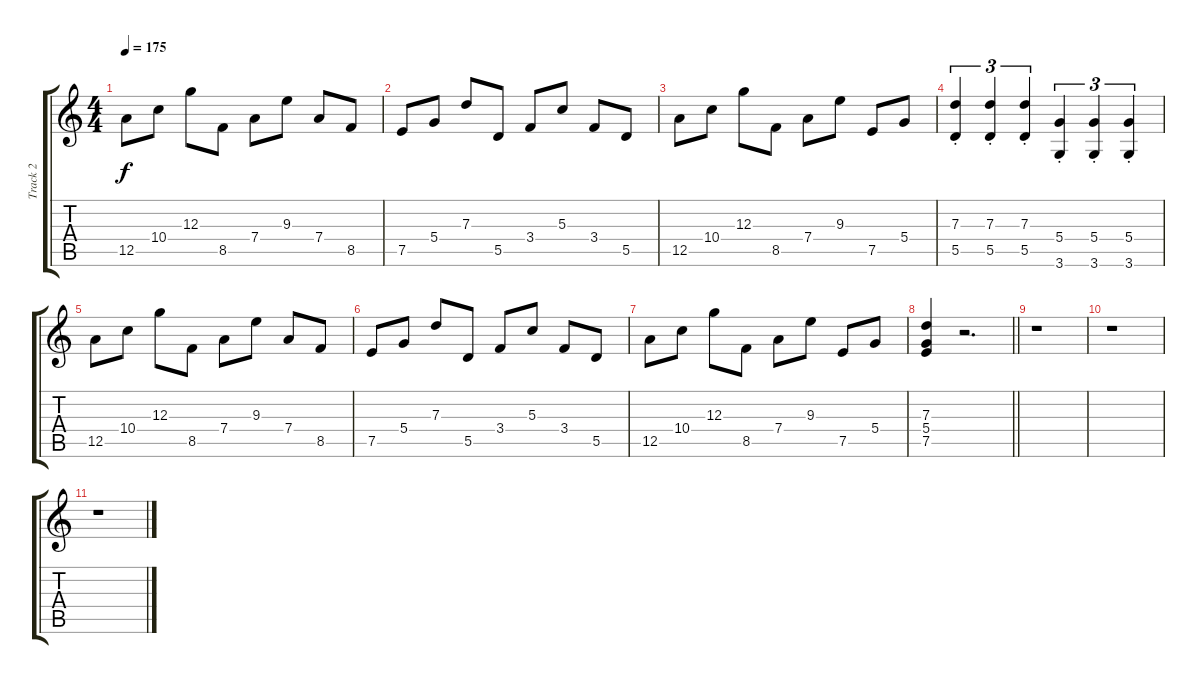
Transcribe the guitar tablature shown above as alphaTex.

\track ("Track 2" "Track 2") {instrument overdrivenguitar}
\staff {score tabs}
\tuning (E4 B3 G3 D3 A2 E2) {hide}
\ts (4 4)
\tempo 175
\clef g2
\ks c
12.5.8{dy f} 10.4.8 12.3.8 8.5.8 7.4.8 9.3.8 7.4.8 8.5.8 |
7.5.8 5.4.8 7.3.8 5.5.8 3.4.8 5.3.8 3.4.8 5.5.8 |
12.5.8 10.4.8 12.3.8 8.5.8 7.4.8 9.3.8 7.5.8 5.4.8 |
(7.3{st} 5.5{st}).4{tu (3 2)} (7.3{st} 5.5{st}).4{tu (3 2)} (7.3{st} 5.5{st}).4{tu (3 2)} (5.4{st} 3.6{st}).4{tu (3 2)} (5.4{st} 3.6{st}).4{tu (3 2)} (5.4{st} 3.6{st}).4{tu (3 2)} |
12.5.8 10.4.8 12.3.8 8.5.8 7.4.8 9.3.8 7.4.8 8.5.8 |
7.5.8 5.4.8 7.3.8 5.5.8 3.4.8 5.3.8 3.4.8 5.5.8 |
12.5.8 10.4.8 12.3.8 8.5.8 7.4.8 9.3.8 7.5.8 5.4.8 |
\barLineRight lightlight
(7.3 5.4 7.5).4 r.2{d} |
r.1 |
r.1 |
r.1
